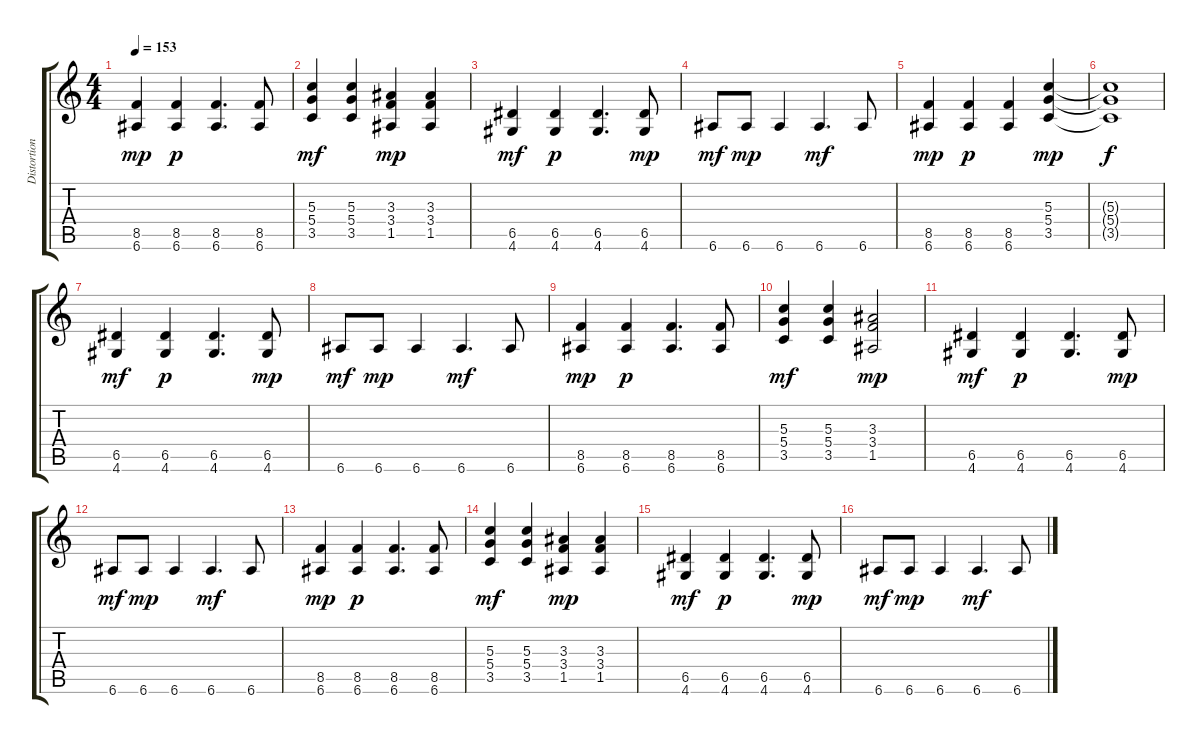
\track ("Distortion Guitar" "Distortion") {instrument distortionguitar}
\staff {score tabs}
\tuning (E4 B3 G3 D3 A2 E2) {hide}
\ts (4 4)
\tempo 153
\clef g2
\ks c
(8.5 6.6).4{dy mp} (8.5 6.6).4{dy p} (8.5 6.6).4{d} (8.5 6.6).8 |
(5.3 5.4 3.5).4{dy mf} (5.3 5.4 3.5).4 (3.3 3.4 1.5).4{dy mp} (3.3 3.4 1.5).4 |
(6.5 4.6).4{dy mf} (6.5 4.6).4{dy p} (6.5 4.6).4{d} (6.5 4.6).8{dy mp} |
6.6.8{dy mf} 6.6.8{dy mp} 6.6.4 6.6.4{d dy mf} 6.6.8 |
(8.5 6.6).4{dy mp} (8.5 6.6).4{dy p} (8.5 6.6).4 (5.3 5.4 3.5).4{dy mp} |
(5.3{t} 5.4{t} 3.5{t}).1{dy f} |
(6.5 4.6).4{dy mf} (6.5 4.6).4{dy p} (6.5 4.6).4{d} (6.5 4.6).8{dy mp} |
6.6.8{dy mf} 6.6.8{dy mp} 6.6.4 6.6.4{d dy mf} 6.6.8 |
(8.5 6.6).4{dy mp} (8.5 6.6).4{dy p} (8.5 6.6).4{d} (8.5 6.6).8 |
(5.3 5.4 3.5).4{dy mf} (5.3 5.4 3.5).4 (3.3 3.4 1.5).2{dy mp} |
(6.5 4.6).4{dy mf} (6.5 4.6).4{dy p} (6.5 4.6).4{d} (6.5 4.6).8{dy mp} |
6.6.8{dy mf} 6.6.8{dy mp} 6.6.4 6.6.4{d dy mf} 6.6.8 |
(8.5 6.6).4{dy mp} (8.5 6.6).4{dy p} (8.5 6.6).4{d} (8.5 6.6).8 |
(5.3 5.4 3.5).4{dy mf} (5.3 5.4 3.5).4 (3.3 3.4 1.5).4{dy mp} (3.3 3.4 1.5).4 |
(6.5 4.6).4{dy mf} (6.5 4.6).4{dy p} (6.5 4.6).4{d} (6.5 4.6).8{dy mp} |
6.6.8{dy mf} 6.6.8{dy mp} 6.6.4 6.6.4{d dy mf} 6.6.8
